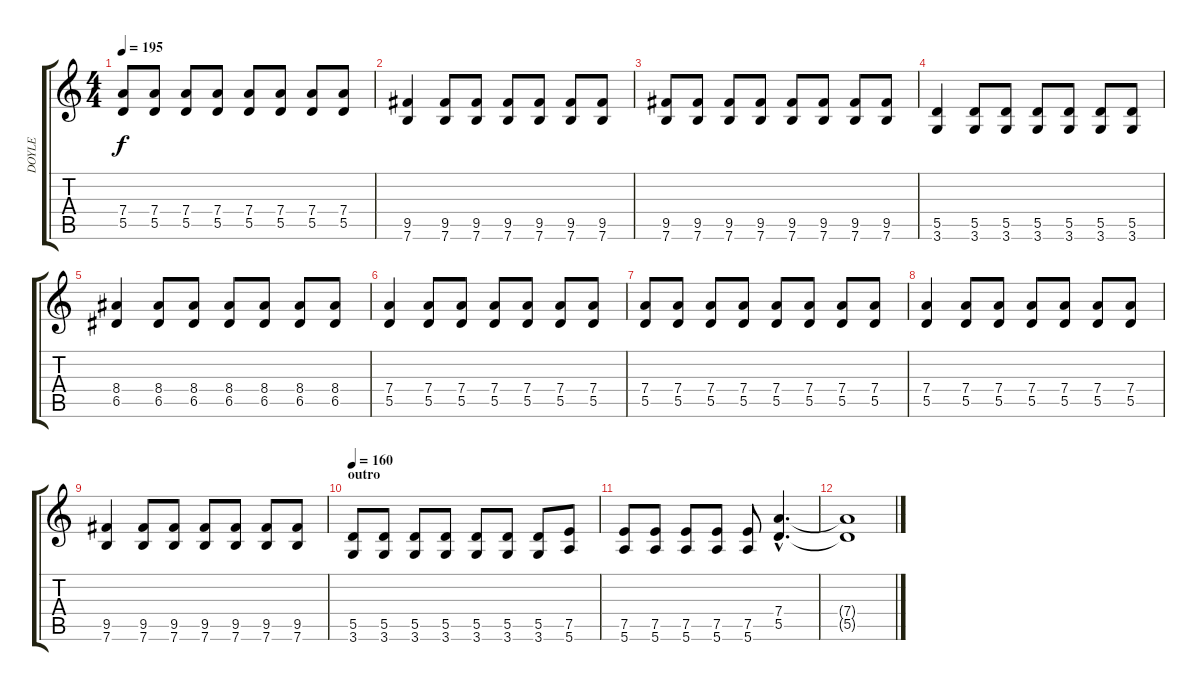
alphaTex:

\track ("DOYLE" "DOYLE") {instrument overdrivenguitar}
\staff {score tabs}
\tuning (E4 B3 G3 D3 A2 E2) {hide}
\ts (4 4)
\tempo 195
\clef g2
\ks c
(7.4 5.5).8{dy f} (7.4 5.5).8 (7.4 5.5).8 (7.4 5.5).8 (7.4 5.5).8 (7.4 5.5).8 (7.4 5.5).8 (7.4 5.5).8 |
(9.5 7.6).4 (9.5 7.6).8 (9.5 7.6).8 (9.5 7.6).8 (9.5 7.6).8 (9.5 7.6).8 (9.5 7.6).8 |
(9.5 7.6).8 (9.5 7.6).8 (9.5 7.6).8 (9.5 7.6).8 (9.5 7.6).8 (9.5 7.6).8 (9.5 7.6).8 (9.5 7.6).8 |
(5.5 3.6).4 (5.5 3.6).8 (5.5 3.6).8 (5.5 3.6).8 (5.5 3.6).8 (5.5 3.6).8 (5.5 3.6).8 |
(8.4 6.5).4 (8.4 6.5).8 (8.4 6.5).8 (8.4 6.5).8 (8.4 6.5).8 (8.4 6.5).8 (8.4 6.5).8 |
(7.4 5.5).4 (7.4 5.5).8 (7.4 5.5).8 (7.4 5.5).8 (7.4 5.5).8 (7.4 5.5).8 (7.4 5.5).8 |
(7.4 5.5).8 (7.4 5.5).8 (7.4 5.5).8 (7.4 5.5).8 (7.4 5.5).8 (7.4 5.5).8 (7.4 5.5).8 (7.4 5.5).8 |
(7.4 5.5).4 (7.4 5.5).8 (7.4 5.5).8 (7.4 5.5).8 (7.4 5.5).8 (7.4 5.5).8 (7.4 5.5).8 |
(9.5 7.6).4 (9.5 7.6).8 (9.5 7.6).8 (9.5 7.6).8 (9.5 7.6).8 (9.5 7.6).8 (9.5 7.6).8 |
\section ("" "outro")
\tempo 160
(5.5 3.6).8 (5.5 3.6).8 (5.5 3.6).8 (5.5 3.6).8 (5.5 3.6).8 (5.5 3.6).8 (5.5 3.6).8 (7.5 5.6).8 |
(7.5 5.6).8 (7.5 5.6).8 (7.5 5.6).8 (7.5 5.6).8 (7.5 5.6).8 (7.4{hac} 5.5{hac}).4{d} |
(7.4{t} 5.5{t}).1
